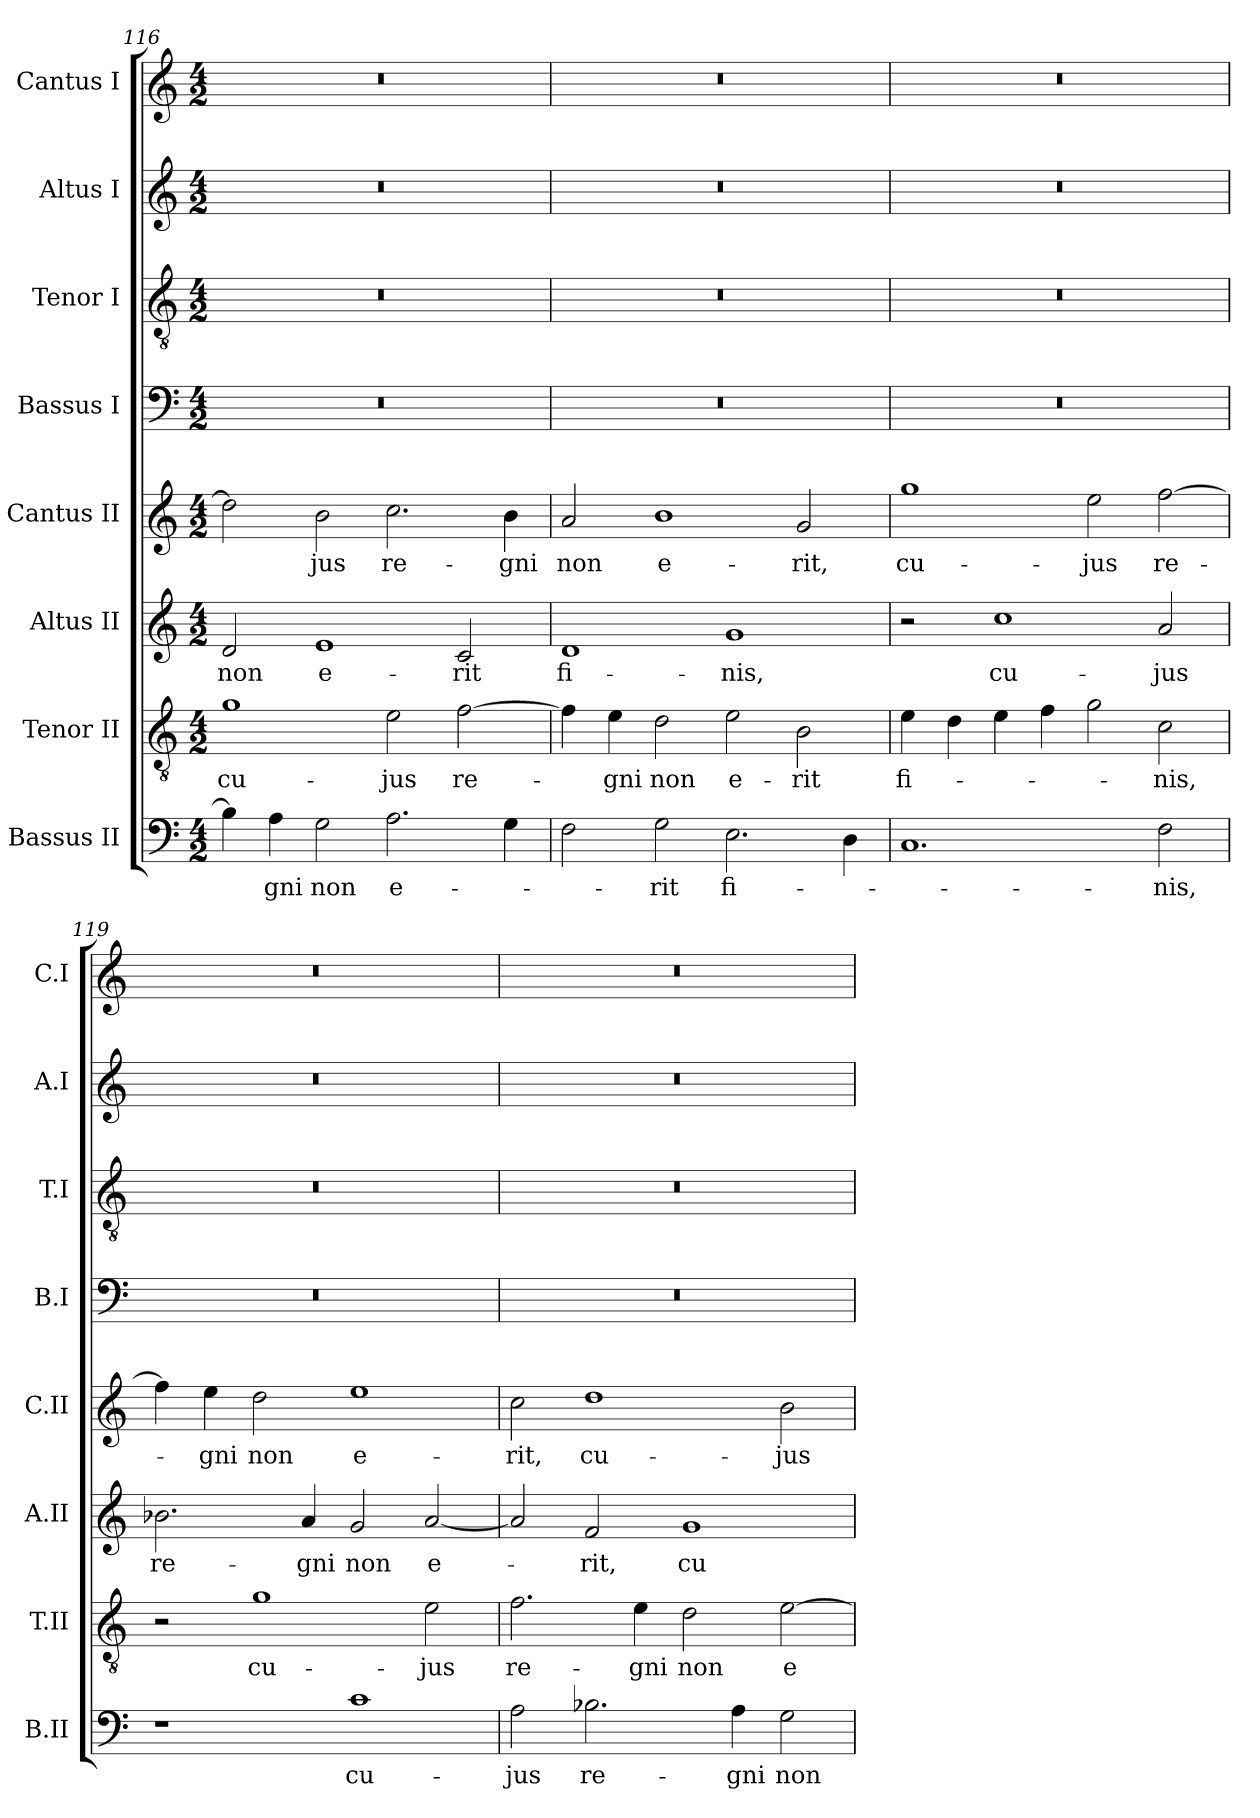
**kern	**text	**kern	**text	**kern	**text	**kern	**text	**kern	**kern	**kern	**kern
*part8	*part8	*part7	*part7	*part6	*part6	*part5	*part5	*part4	*part3	*part2	*part1
*staff8	*staff8	*staff7	*staff7	*staff6	*staff6	*staff5	*staff5	*staff4	*staff3	*staff2	*staff1
*I"Bassus II	*	*I"Tenor II	*	*I"Altus II	*	*I"Cantus II	*	*I"Bassus I	*I"Tenor I	*I"Altus I	*I"Cantus I
*I'B.II	*	*I'T.II	*	*I'A.II	*	*I'C.II	*	*I'B.I	*I'T.I	*I'A.I	*I'C.I
*clefF4	*	*clefGv2	*	*clefG2	*	*clefG2	*	*clefF4	*clefGv2	*clefG2	*clefG2
*	*	*ITrd7c12	*	*	*	*	*	*	*ITrd7c12	*	*
*k[]	*	*k[]	*	*k[]	*	*k[]	*	*k[]	*k[]	*k[]	*k[]
*C:	*	*C:	*	*C:	*	*C:	*	*C:	*C:	*C:	*C:
*M4/2	*	*M4/2	*	*M4/2	*	*M4/2	*	*M4/2	*M4/2	*M4/2	*M4/2
=116	=116	=116	=116	=116	=116	=116	=116	=116	=116	=116	=116
4B-\]	.	1G\	cu-	2d/	non	2dd\]	.	0r	0r	0r	0r
4A\	-gni	.	.	.	.	.	.	.	.	.	.
2G\	non	.	.	1e/	e-	2b\	-jus	.	.	.	.
2.A\	e-	2E\	-jus	.	.	2.cc\	re-	.	.	.	.
.	.	[2F\	re-	2c/	-rit	.	.	.	.	.	.
4G\	.	.	.	.	.	4b\	-gni	.	.	.	.
=117	=117	=117	=117	=117	=117	=117	=117	=117	=117	=117	=117
2F\	.	4F\]	.	1d/	fi-	2a/	non	0r	0r	0r	0r
.	.	4E\	-gni	.	.	.	.	.	.	.	.
2G\	-rit	2D\	non	.	.	1b\	e-	.	.	.	.
2.E\	fi-	2E\	e-	1g/	-nis,	.	.	.	.	.	.
.	.	2BB\	-rit	.	.	2g/	-rit,	.	.	.	.
4D\	.	.	.	.	.	.	.	.	.	.	.
=118	=118	=118	=118	=118	=118	=118	=118	=118	=118	=118	=118
1.C/	.	4E\	fi-	2r	.	1gg\	cu-	0r	0r	0r	0r
.	.	4D\	.	.	.	.	.	.	.	.	.
.	.	4E\	.	1cc\	cu-	.	.	.	.	.	.
.	.	4F\	.	.	.	.	.	.	.	.	.
.	.	2G\	.	.	.	2ee\	-jus	.	.	.	.
2F\	-nis,	2C\	-nis,	2a/	-jus	[2ff\	re-	.	.	.	.
=119	=119	=119	=119	=119	=119	=119	=119	=119	=119	=119	=119
1r	.	2r	.	2.b-X\	re-	4ff\]	.	0r	0r	0r	0r
.	.	.	.	.	.	4ee\	-gni	.	.	.	.
.	.	1G\	cu-	.	.	2dd\	non	.	.	.	.
.	.	.	.	4a/	-gni	.	.	.	.	.	.
1c\	cu-	.	.	2g/	non	1ee\	e-	.	.	.	.
.	.	2E\	-jus	[2a/	e-	.	.	.	.	.	.
=120	=120	=120	=120	=120	=120	=120	=120	=120	=120	=120	=120
2A\	-jus	2.F\	re-	2a/]	.	2cc\	-rit,	0r	0r	0r	0r
2.B-X\	re-	.	.	2f/	-rit,	1dd\	cu-	.	.	.	.
.	.	4E\	-gni	.	.	.	.	.	.	.	.
.	.	2D\	non	1g/	cu-	.	.	.	.	.	.
4A\	-gni	.	.	.	.	.	.	.	.	.	.
2G\	non	[2E\	e-	.	.	2b\	-jus	.	.	.	.
=	=	=	=	=	=	=	=	=	=	=	=
*-	*-	*-	*-	*-	*-	*-	*-	*-	*-	*-	*-
